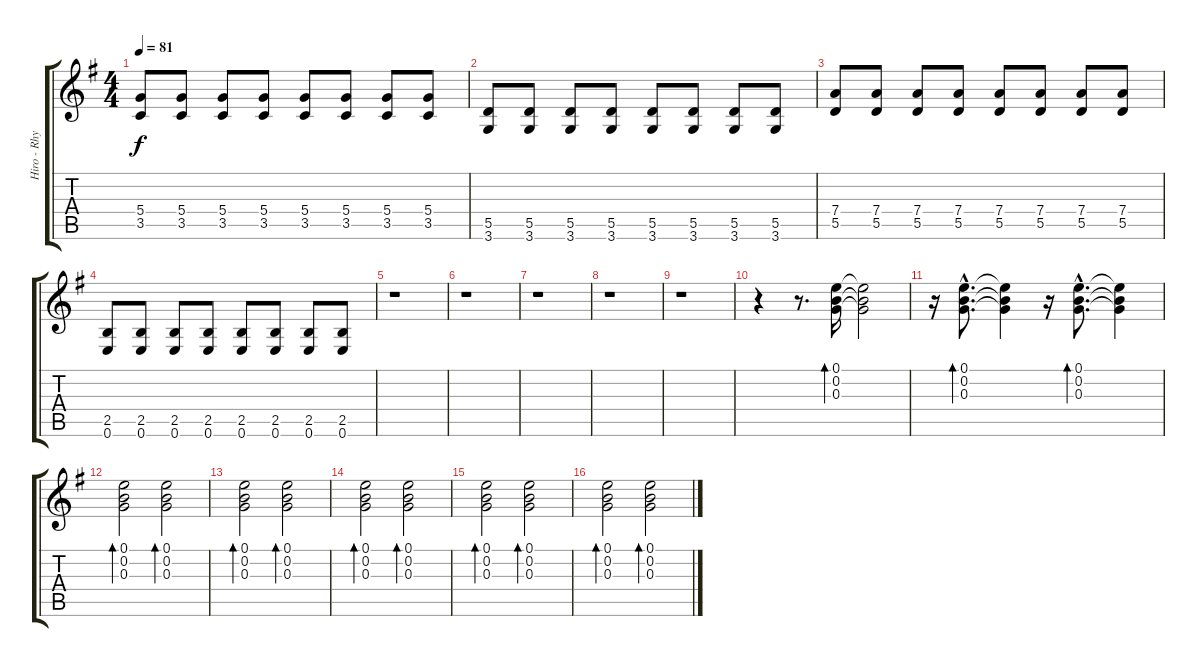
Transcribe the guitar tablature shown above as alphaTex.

\track ("Hiro - Rhythm Guitar" "Hiro - Rhy") {instrument electricguitarclean}
\staff {score tabs}
\tuning (E4 B3 G3 D3 A2 E2) {hide}
\ts (4 4)
\tempo 81
\clef g2
\ks g
(5.4 3.5).8{dy f} (5.4 3.5).8 (5.4 3.5).8 (5.4 3.5).8 (5.4 3.5).8 (5.4 3.5).8 (5.4 3.5).8 (5.4 3.5).8 |
(5.5 3.6).8 (5.5 3.6).8 (5.5 3.6).8 (5.5 3.6).8 (5.5 3.6).8 (5.5 3.6).8 (5.5 3.6).8 (5.5 3.6).8 |
(7.4 5.5).8 (7.4 5.5).8 (7.4 5.5).8 (7.4 5.5).8 (7.4 5.5).8 (7.4 5.5).8 (7.4 5.5).8 (7.4 5.5).8 |
(2.5 0.6).8 (2.5 0.6).8 (2.5 0.6).8 (2.5 0.6).8 (2.5 0.6).8 (2.5 0.6).8 (2.5 0.6).8 (2.5 0.6).8 |
r.1{instrument electricguitarclean} |
r.1 |
r.1 |
r.1 |
r.1 |
r.4 r.8{d} (0.1 0.2 0.3).16{bd 240} (0.1{t} 0.2{t} 0.3{t}).2 |
r.16 (0.1{hac} 0.2{hac} 0.3{hac}).8{d bd 240} (0.1{t} 0.2{t} 0.3{t}).4 r.16 (0.1{hac} 0.2{hac} 0.3{hac}).8{d bd 240} (0.1{t} 0.2{t} 0.3{t}).4 |
(0.1 0.2 0.3).2{bd 240} (0.1 0.2 0.3).2{bd 240} |
(0.1 0.2 0.3).2{bd 240} (0.1 0.2 0.3).2{bd 240} |
(0.1 0.2 0.3).2{bd 240} (0.1 0.2 0.3).2{bd 240} |
(0.1 0.2 0.3).2{bd 240} (0.1 0.2 0.3).2{bd 240} |
(0.1 0.2 0.3).2{bd 240 volume 0} (0.1 0.2 0.3).2{bd 240}
